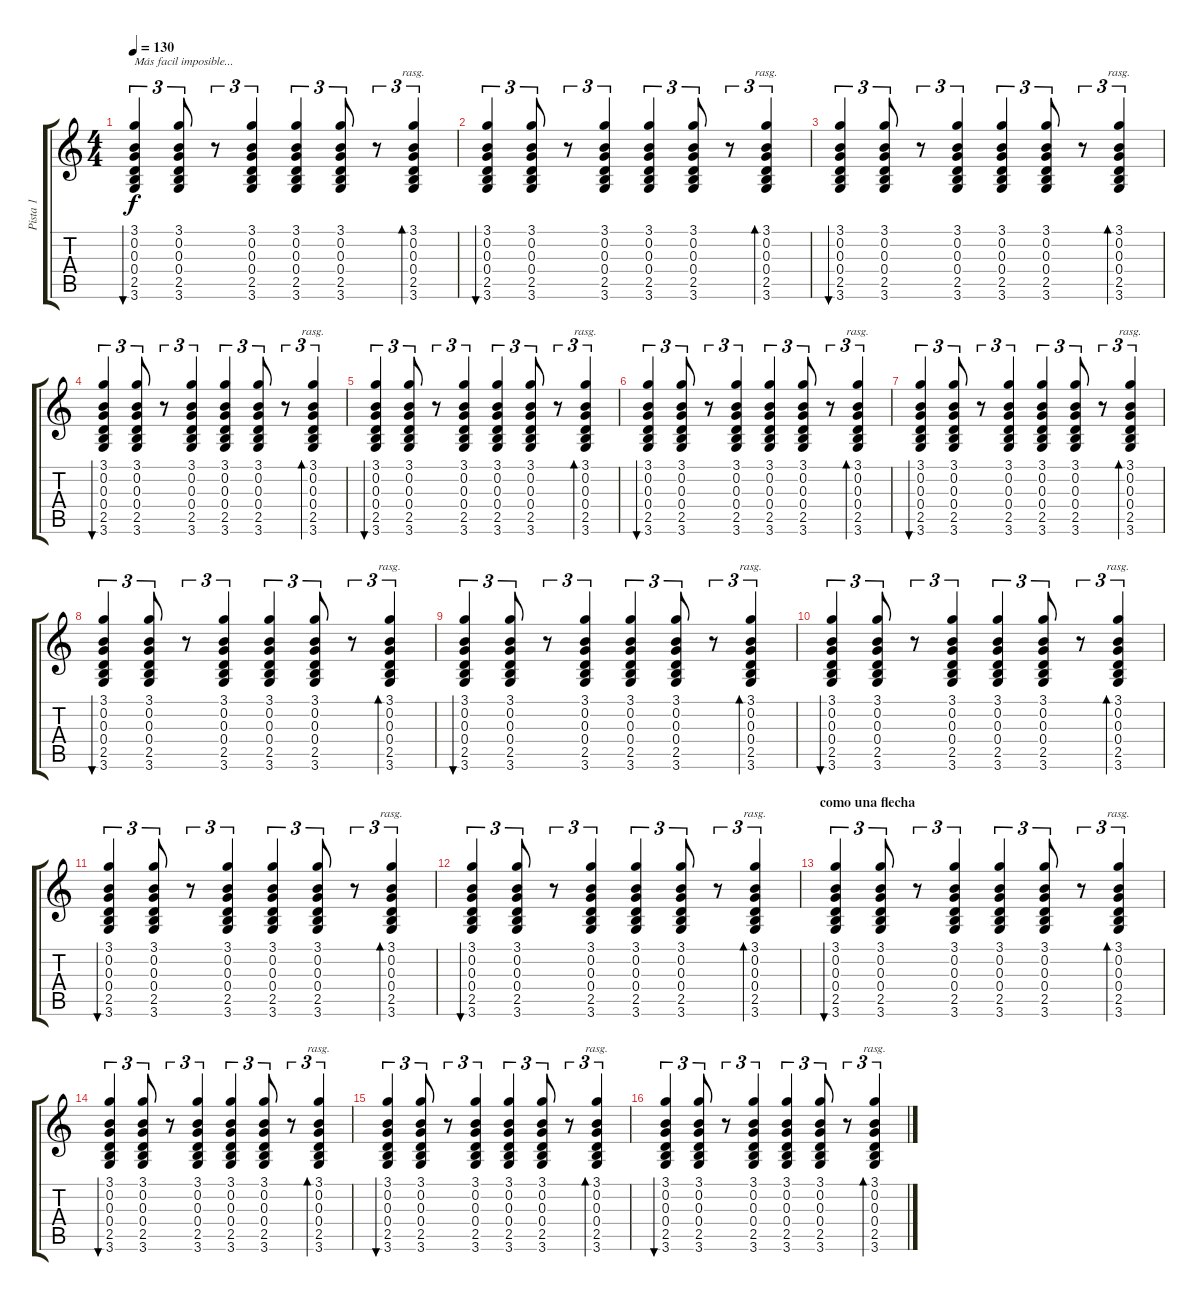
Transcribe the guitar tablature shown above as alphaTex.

\track ("Pista 1" "Pista 1") {instrument acousticguitarnylon}
\staff {score tabs}
\tuning (E4 B3 G3 D3 A2 E2) {hide}
\ts (4 4)
\tempo 130
\clef g2
\ks c
(3.1 0.2 0.3 0.4 2.5 3.6).4{tu (3 2) bu 60 txt "Más facil imposible..." dy f instrument acousticguitarnylon} (3.1 0.2 0.3 0.4 2.5 3.6).8{tu (3 2)} r.8{tu (3 2)} (3.1 0.2 0.3 0.4 2.5 3.6).4{tu (3 2)} (3.1 0.2 0.3 0.4 2.5 3.6).4{tu (3 2)} (3.1 0.2 0.3 0.4 2.5 3.6).8{tu (3 2)} r.8{tu (3 2)} (3.1 0.2 0.3 0.4 2.5 3.6).4{tu (3 2) bd 120 rasg ii} |
(3.1 0.2 0.3 0.4 2.5 3.6).4{tu (3 2) bu 60} (3.1 0.2 0.3 0.4 2.5 3.6).8{tu (3 2)} r.8{tu (3 2)} (3.1 0.2 0.3 0.4 2.5 3.6).4{tu (3 2)} (3.1 0.2 0.3 0.4 2.5 3.6).4{tu (3 2)} (3.1 0.2 0.3 0.4 2.5 3.6).8{tu (3 2)} r.8{tu (3 2)} (3.1 0.2 0.3 0.4 2.5 3.6).4{tu (3 2) bd 120 rasg ii} |
(3.1 0.2 0.3 0.4 2.5 3.6).4{tu (3 2) bu 60} (3.1 0.2 0.3 0.4 2.5 3.6).8{tu (3 2)} r.8{tu (3 2)} (3.1 0.2 0.3 0.4 2.5 3.6).4{tu (3 2)} (3.1 0.2 0.3 0.4 2.5 3.6).4{tu (3 2)} (3.1 0.2 0.3 0.4 2.5 3.6).8{tu (3 2)} r.8{tu (3 2)} (3.1 0.2 0.3 0.4 2.5 3.6).4{tu (3 2) bd 120 rasg ii} |
(3.1 0.2 0.3 0.4 2.5 3.6).4{tu (3 2) bu 60} (3.1 0.2 0.3 0.4 2.5 3.6).8{tu (3 2)} r.8{tu (3 2)} (3.1 0.2 0.3 0.4 2.5 3.6).4{tu (3 2)} (3.1 0.2 0.3 0.4 2.5 3.6).4{tu (3 2)} (3.1 0.2 0.3 0.4 2.5 3.6).8{tu (3 2)} r.8{tu (3 2)} (3.1 0.2 0.3 0.4 2.5 3.6).4{tu (3 2) bd 120 rasg ii} |
(3.1 0.2 0.3 0.4 2.5 3.6).4{tu (3 2) bu 60} (3.1 0.2 0.3 0.4 2.5 3.6).8{tu (3 2)} r.8{tu (3 2)} (3.1 0.2 0.3 0.4 2.5 3.6).4{tu (3 2)} (3.1 0.2 0.3 0.4 2.5 3.6).4{tu (3 2)} (3.1 0.2 0.3 0.4 2.5 3.6).8{tu (3 2)} r.8{tu (3 2)} (3.1 0.2 0.3 0.4 2.5 3.6).4{tu (3 2) bd 120 rasg ii} |
(3.1 0.2 0.3 0.4 2.5 3.6).4{tu (3 2) bu 60} (3.1 0.2 0.3 0.4 2.5 3.6).8{tu (3 2)} r.8{tu (3 2)} (3.1 0.2 0.3 0.4 2.5 3.6).4{tu (3 2)} (3.1 0.2 0.3 0.4 2.5 3.6).4{tu (3 2)} (3.1 0.2 0.3 0.4 2.5 3.6).8{tu (3 2)} r.8{tu (3 2)} (3.1 0.2 0.3 0.4 2.5 3.6).4{tu (3 2) bd 120 rasg ii} |
(3.1 0.2 0.3 0.4 2.5 3.6).4{tu (3 2) bu 60} (3.1 0.2 0.3 0.4 2.5 3.6).8{tu (3 2)} r.8{tu (3 2)} (3.1 0.2 0.3 0.4 2.5 3.6).4{tu (3 2)} (3.1 0.2 0.3 0.4 2.5 3.6).4{tu (3 2)} (3.1 0.2 0.3 0.4 2.5 3.6).8{tu (3 2)} r.8{tu (3 2)} (3.1 0.2 0.3 0.4 2.5 3.6).4{tu (3 2) bd 120 rasg ii} |
(3.1 0.2 0.3 0.4 2.5 3.6).4{tu (3 2) bu 60} (3.1 0.2 0.3 0.4 2.5 3.6).8{tu (3 2)} r.8{tu (3 2)} (3.1 0.2 0.3 0.4 2.5 3.6).4{tu (3 2)} (3.1 0.2 0.3 0.4 2.5 3.6).4{tu (3 2)} (3.1 0.2 0.3 0.4 2.5 3.6).8{tu (3 2)} r.8{tu (3 2)} (3.1 0.2 0.3 0.4 2.5 3.6).4{tu (3 2) bd 120 rasg ii} |
(3.1 0.2 0.3 0.4 2.5 3.6).4{tu (3 2) bu 60} (3.1 0.2 0.3 0.4 2.5 3.6).8{tu (3 2)} r.8{tu (3 2)} (3.1 0.2 0.3 0.4 2.5 3.6).4{tu (3 2)} (3.1 0.2 0.3 0.4 2.5 3.6).4{tu (3 2)} (3.1 0.2 0.3 0.4 2.5 3.6).8{tu (3 2)} r.8{tu (3 2)} (3.1 0.2 0.3 0.4 2.5 3.6).4{tu (3 2) bd 120 rasg ii} |
(3.1 0.2 0.3 0.4 2.5 3.6).4{tu (3 2) bu 60} (3.1 0.2 0.3 0.4 2.5 3.6).8{tu (3 2)} r.8{tu (3 2)} (3.1 0.2 0.3 0.4 2.5 3.6).4{tu (3 2)} (3.1 0.2 0.3 0.4 2.5 3.6).4{tu (3 2)} (3.1 0.2 0.3 0.4 2.5 3.6).8{tu (3 2)} r.8{tu (3 2)} (3.1 0.2 0.3 0.4 2.5 3.6).4{tu (3 2) bd 120 rasg ii} |
(3.1 0.2 0.3 0.4 2.5 3.6).4{tu (3 2) bu 60} (3.1 0.2 0.3 0.4 2.5 3.6).8{tu (3 2)} r.8{tu (3 2)} (3.1 0.2 0.3 0.4 2.5 3.6).4{tu (3 2)} (3.1 0.2 0.3 0.4 2.5 3.6).4{tu (3 2)} (3.1 0.2 0.3 0.4 2.5 3.6).8{tu (3 2)} r.8{tu (3 2)} (3.1 0.2 0.3 0.4 2.5 3.6).4{tu (3 2) bd 120 rasg ii} |
(3.1 0.2 0.3 0.4 2.5 3.6).4{tu (3 2) bu 60} (3.1 0.2 0.3 0.4 2.5 3.6).8{tu (3 2)} r.8{tu (3 2)} (3.1 0.2 0.3 0.4 2.5 3.6).4{tu (3 2)} (3.1 0.2 0.3 0.4 2.5 3.6).4{tu (3 2)} (3.1 0.2 0.3 0.4 2.5 3.6).8{tu (3 2)} r.8{tu (3 2)} (3.1 0.2 0.3 0.4 2.5 3.6).4{tu (3 2) bd 120 rasg ii} |
\section ("" "como una flecha")
(3.1 0.2 0.3 0.4 2.5 3.6).4{tu (3 2) bu 60} (3.1 0.2 0.3 0.4 2.5 3.6).8{tu (3 2)} r.8{tu (3 2)} (3.1 0.2 0.3 0.4 2.5 3.6).4{tu (3 2)} (3.1 0.2 0.3 0.4 2.5 3.6).4{tu (3 2)} (3.1 0.2 0.3 0.4 2.5 3.6).8{tu (3 2)} r.8{tu (3 2)} (3.1 0.2 0.3 0.4 2.5 3.6).4{tu (3 2) bd 120 rasg ii} |
(3.1 0.2 0.3 0.4 2.5 3.6).4{tu (3 2) bu 60} (3.1 0.2 0.3 0.4 2.5 3.6).8{tu (3 2)} r.8{tu (3 2)} (3.1 0.2 0.3 0.4 2.5 3.6).4{tu (3 2)} (3.1 0.2 0.3 0.4 2.5 3.6).4{tu (3 2)} (3.1 0.2 0.3 0.4 2.5 3.6).8{tu (3 2)} r.8{tu (3 2)} (3.1 0.2 0.3 0.4 2.5 3.6).4{tu (3 2) bd 120 rasg ii} |
(3.1 0.2 0.3 0.4 2.5 3.6).4{tu (3 2) bu 60} (3.1 0.2 0.3 0.4 2.5 3.6).8{tu (3 2)} r.8{tu (3 2)} (3.1 0.2 0.3 0.4 2.5 3.6).4{tu (3 2)} (3.1 0.2 0.3 0.4 2.5 3.6).4{tu (3 2)} (3.1 0.2 0.3 0.4 2.5 3.6).8{tu (3 2)} r.8{tu (3 2)} (3.1 0.2 0.3 0.4 2.5 3.6).4{tu (3 2) bd 120 rasg ii} |
(3.1 0.2 0.3 0.4 2.5 3.6).4{tu (3 2) bu 60} (3.1 0.2 0.3 0.4 2.5 3.6).8{tu (3 2)} r.8{tu (3 2)} (3.1 0.2 0.3 0.4 2.5 3.6).4{tu (3 2)} (3.1 0.2 0.3 0.4 2.5 3.6).4{tu (3 2)} (3.1 0.2 0.3 0.4 2.5 3.6).8{tu (3 2)} r.8{tu (3 2)} (3.1 0.2 0.3 0.4 2.5 3.6).4{tu (3 2) bd 120 rasg ii}
